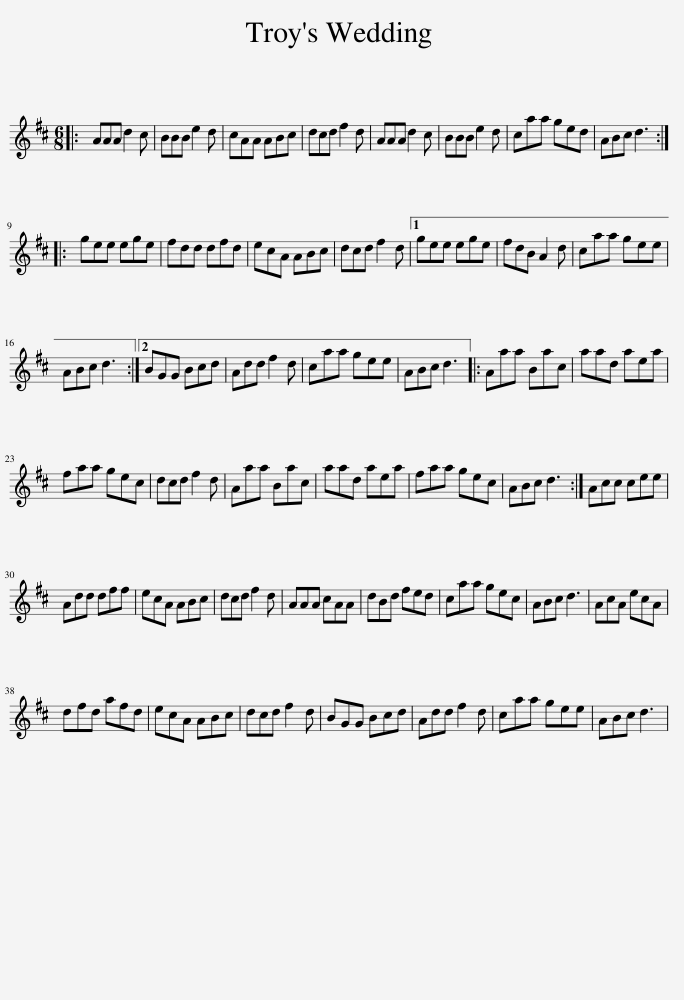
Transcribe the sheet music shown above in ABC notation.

X:1
L:1/8
M:6/8
I:linebreak $
K:D
V:1 treble
V:1
|: AAA d2 c | BBB e2 d | cAA ABc | dcd f2 d | AAA d2 c | %5
 BBB e2 d | caa ged | ABc d3 ::$ gee ege | fdd dfd | %10
 ecA ABc | dcd f2 d |1 gee ege | fdB A2 d | caa gee |$ %15
 ABc d3 :|2 BGG Bcd | Add f2 d | caa gee | ABc d3 |: %20
 Aaa Bac | aad aea |$ faa gec | dcd f2 d | Aaa Bac | %25
 aad aea | faa gec | ABc d3 :| Acc cee |$ Add dff | %30
 ecA ABc | dcd f2 d | AAA cAA | dBd fed | caa gec | %35
 ABc d3 | AcA ecA |$ dfd afd | ecA ABc | dcd f2 d | %40
 BGG Bcd | Add f2 d | caa gee | ABc d3 | %44
